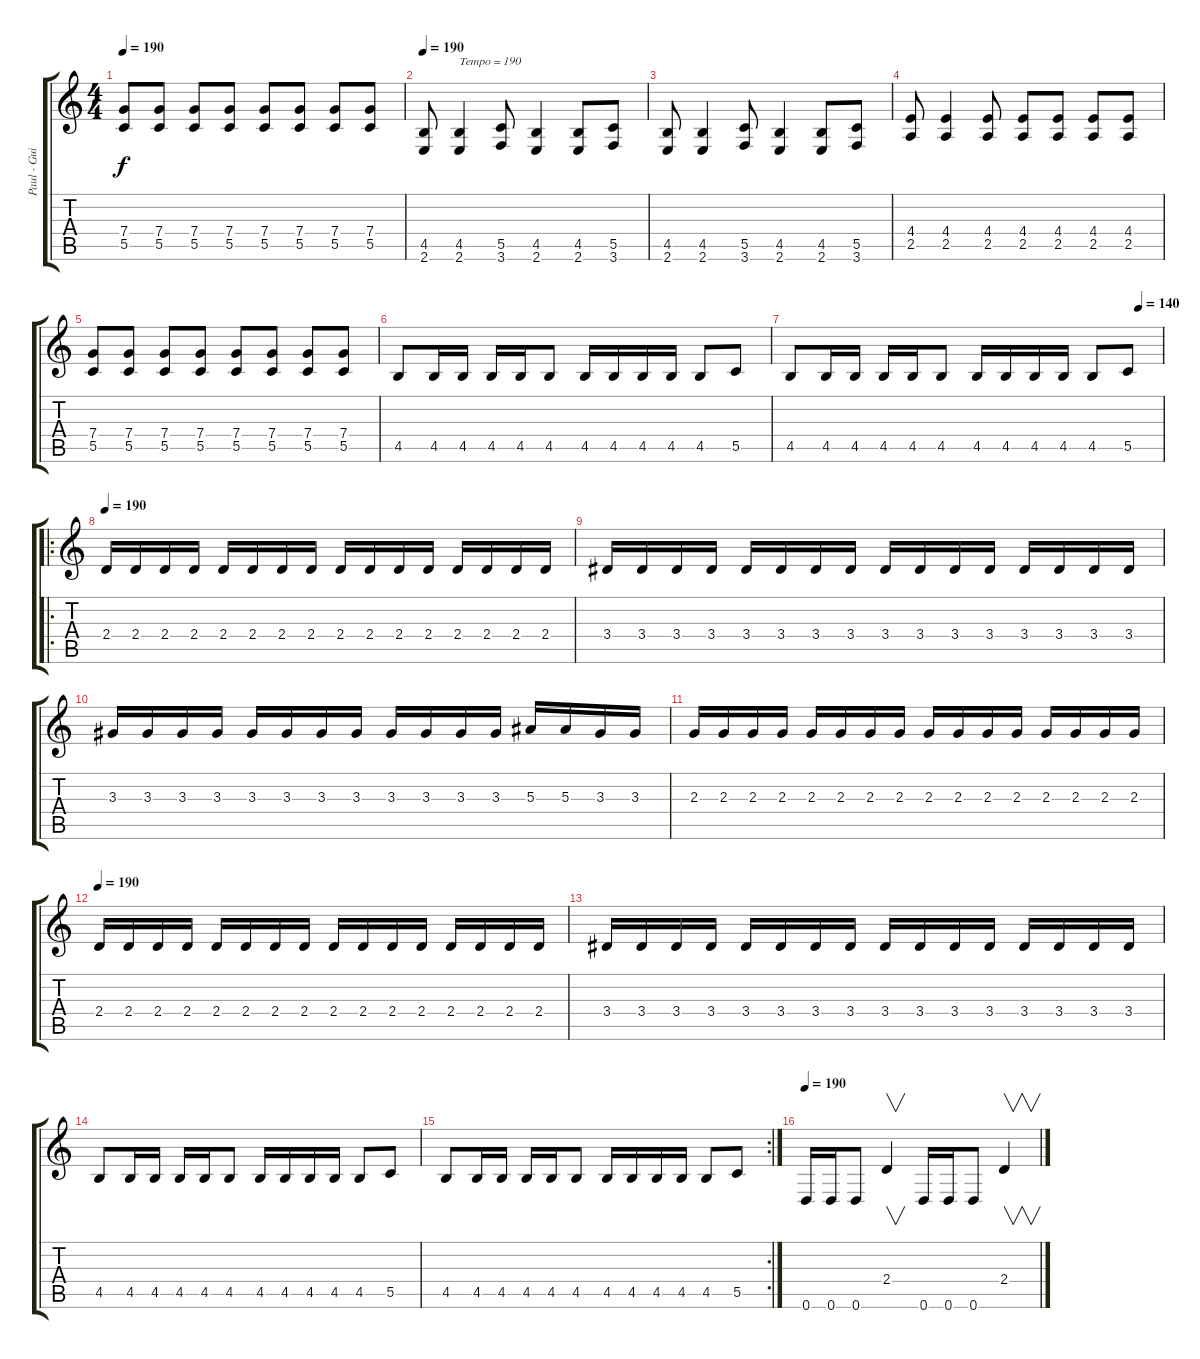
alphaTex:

\track ("Paul - Guitar 2" "Paul - Gui") {instrument distortionguitar}
\staff {score tabs}
\tuning (D4 A3 F3 C3 G2 D2) {hide}
\ts (4 4)
\tempo 190
\clef g2
\ks c
(7.4 5.5).8{dy f} (7.4 5.5).8 (7.4 5.5).8 (7.4 5.5).8 (7.4 5.5).8 (7.4 5.5).8 (7.4 5.5).8 (7.4 5.5).8 |
\tempo 190
(4.5 2.6).8 (4.5 2.6).4{txt "Tempo = 190"} (5.5 3.6).8 (4.5 2.6).4 (4.5 2.6).8 (5.5 3.6).8 |
(4.5 2.6).8 (4.5 2.6).4 (5.5 3.6).8 (4.5 2.6).4 (4.5 2.6).8 (5.5 3.6).8 |
(4.4 2.5).8 (4.4 2.5).4 (4.4 2.5).8 (4.4 2.5).8 (4.4 2.5).8 (4.4 2.5).8 (4.4 2.5).8 |
(7.4 5.5).8 (7.4 5.5).8 (7.4 5.5).8 (7.4 5.5).8 (7.4 5.5).8 (7.4 5.5).8 (7.4 5.5).8 (7.4 5.5).8 |
4.5.8 4.5.16 4.5.16 4.5.16 4.5.16 4.5.8 4.5.16 4.5.16 4.5.16 4.5.16 4.5.8 5.5.8 |
\tempo (140 0.9375)
4.5.8 4.5.16 4.5.16 4.5.16 4.5.16 4.5.8 4.5.16 4.5.16 4.5.16 4.5.16 4.5.8 5.5.8 |
\ro
\tempo 190
2.4.16 2.4.16 2.4.16 2.4.16 2.4.16 2.4.16 2.4.16 2.4.16 2.4.16 2.4.16 2.4.16 2.4.16 2.4.16 2.4.16 2.4.16 2.4.16 |
3.4.16 3.4.16 3.4.16 3.4.16 3.4.16 3.4.16 3.4.16 3.4.16 3.4.16 3.4.16 3.4.16 3.4.16 3.4.16 3.4.16 3.4.16 3.4.16 |
3.3.16 3.3.16 3.3.16 3.3.16 3.3.16 3.3.16 3.3.16 3.3.16 3.3.16 3.3.16 3.3.16 3.3.16 5.3.16 5.3.16 3.3.16 3.3.16 |
2.3.16 2.3.16 2.3.16 2.3.16 2.3.16 2.3.16 2.3.16 2.3.16 2.3.16 2.3.16 2.3.16 2.3.16 2.3.16 2.3.16 2.3.16 2.3.16 |
\tempo 190
2.4.16 2.4.16 2.4.16 2.4.16 2.4.16 2.4.16 2.4.16 2.4.16 2.4.16 2.4.16 2.4.16 2.4.16 2.4.16 2.4.16 2.4.16 2.4.16 |
3.4.16 3.4.16 3.4.16 3.4.16 3.4.16 3.4.16 3.4.16 3.4.16 3.4.16 3.4.16 3.4.16 3.4.16 3.4.16 3.4.16 3.4.16 3.4.16 |
4.5.8 4.5.16 4.5.16 4.5.16 4.5.16 4.5.8 4.5.16 4.5.16 4.5.16 4.5.16 4.5.8 5.5.8 |
\rc 2
4.5.8 4.5.16 4.5.16 4.5.16 4.5.16 4.5.8 4.5.16 4.5.16 4.5.16 4.5.16 4.5.8 5.5.8 |
\tempo 190
0.6.16 0.6.16 0.6.8 2.4.4{v} 0.6.16 0.6.16 0.6.8 2.4.4{v}
